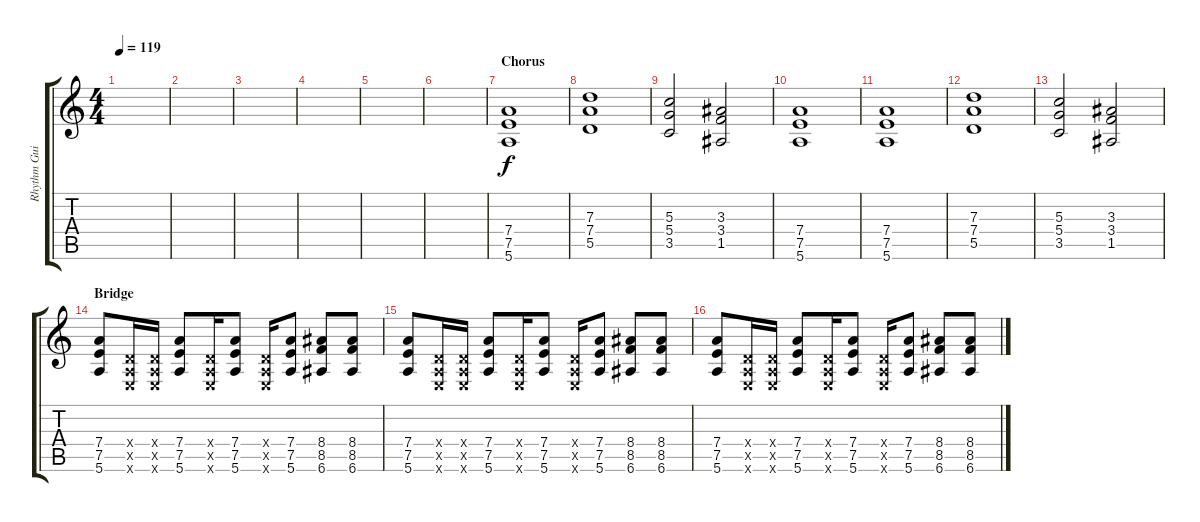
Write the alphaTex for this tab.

\track ("Rhythm Guitar" "Rhythm Gui") {instrument distortionguitar}
\staff {score tabs}
\tuning (E4 B3 G3 D3 A2 E2) {hide}
\ts (4 4)
\tempo 119
\clef g2
\ks c
|
|
|
|
|
|
\section ("" "Chorus")
(7.4 7.5 5.6).1 |
(7.3 7.4 5.5).1 |
(5.3 5.4 3.5).2 (3.3 3.4 1.5).2 |
(7.4 7.5 5.6).1 |
(7.4 7.5 5.6).1 |
(7.3 7.4 5.5).1 |
(5.3 5.4 3.5).2 (3.3 3.4 1.5).2 |
\section ("" "Bridge")
(7.4 7.5 5.6).8 (0.4{x} 0.5{x} 0.6{x}).16 (0.4{x} 0.5{x} 0.6{x}).16 (7.4 7.5 5.6).8 (0.4{x} 0.5{x} 0.6{x}).16 (7.4 7.5 5.6).8 (0.4{x} 0.5{x} 0.6{x}).16 (7.4 7.5 5.6).8 (8.4 8.5 6.6).8 (8.4 8.5 6.6).8 |
(7.4 7.5 5.6).8 (0.4{x} 0.5{x} 0.6{x}).16 (0.4{x} 0.5{x} 0.6{x}).16 (7.4 7.5 5.6).8 (0.4{x} 0.5{x} 0.6{x}).16 (7.4 7.5 5.6).8 (0.4{x} 0.5{x} 0.6{x}).16 (7.4 7.5 5.6).8 (8.4 8.5 6.6).8 (8.4 8.5 6.6).8 |
(7.4 7.5 5.6).8 (0.4{x} 0.5{x} 0.6{x}).16 (0.4{x} 0.5{x} 0.6{x}).16 (7.4 7.5 5.6).8 (0.4{x} 0.5{x} 0.6{x}).16 (7.4 7.5 5.6).8 (0.4{x} 0.5{x} 0.6{x}).16 (7.4 7.5 5.6).8 (8.4 8.5 6.6).8 (8.4 8.5 6.6).8
